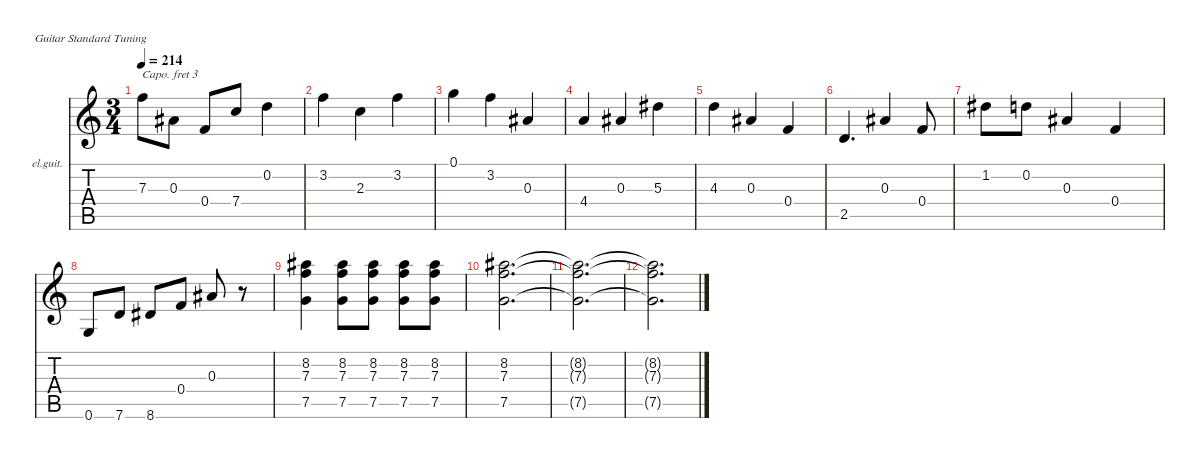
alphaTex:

\hideDynamics
\bracketExtendMode nobrackets
\firstSystemTrackNameOrientation horizontal
\track ("Clean Guitar" "el.guit.") {instrument electricguitarclean}
\staff {score tabs}
\capo 3
\tuning (E4 B3 G3 D3 A2 E2)
\ts (3 4)
\tempo 214
\clef g2
\ks aminor
7.3.8{dy mf beam Down} 0.3{acc #}.8{beam Down} 0.4.8{beam Up} 7.4.8{beam Up} 0.2.4{beam Down} |
3.2.4{beam Down} 2.3.4{beam Down} 3.2.4{beam Down} |
0.1.4{beam Down} 3.2.4{beam Down} 0.3{acc #}.4{beam Up} |
4.4.4{beam Up} 0.3{acc #}.4{beam Up} 5.3{acc #}.4{beam Down} |
4.3.4{beam Down} 0.3{acc #}.4{beam Up} 0.4.4{beam Up} |
2.5.4{d beam Up} 0.3{acc #}.4{beam Up} 0.4.8{beam Up} |
1.2{acc #}.8{beam Down} 0.2.8{beam Down} 0.3{acc #}.4{beam Up} 0.4.4{beam Up} |
0.6.8{beam Up} 7.6.8{beam Up} 8.6{acc #}.8{beam Up} 0.4.8{beam Up} 0.3{acc #}.8{beam Up} r.8{beam Down} |
(8.2{acc #} 7.3 7.5).4{beam Down} (8.2{acc #} 7.3 7.5).8{beam Down} (8.2{acc #} 7.3 7.5).8{beam Down} (8.2{acc #} 7.3 7.5).8{beam Down} (8.2{acc #} 7.3 7.5).8{beam Down} |
(8.2{acc #} 7.3 7.5).2{d beam Down} |
(7.5{t} 7.3{t} 8.2{t acc #}).2{d beam Down} |
(8.2{t acc #} 7.3{t} 7.5{t}).2{d beam Down}
